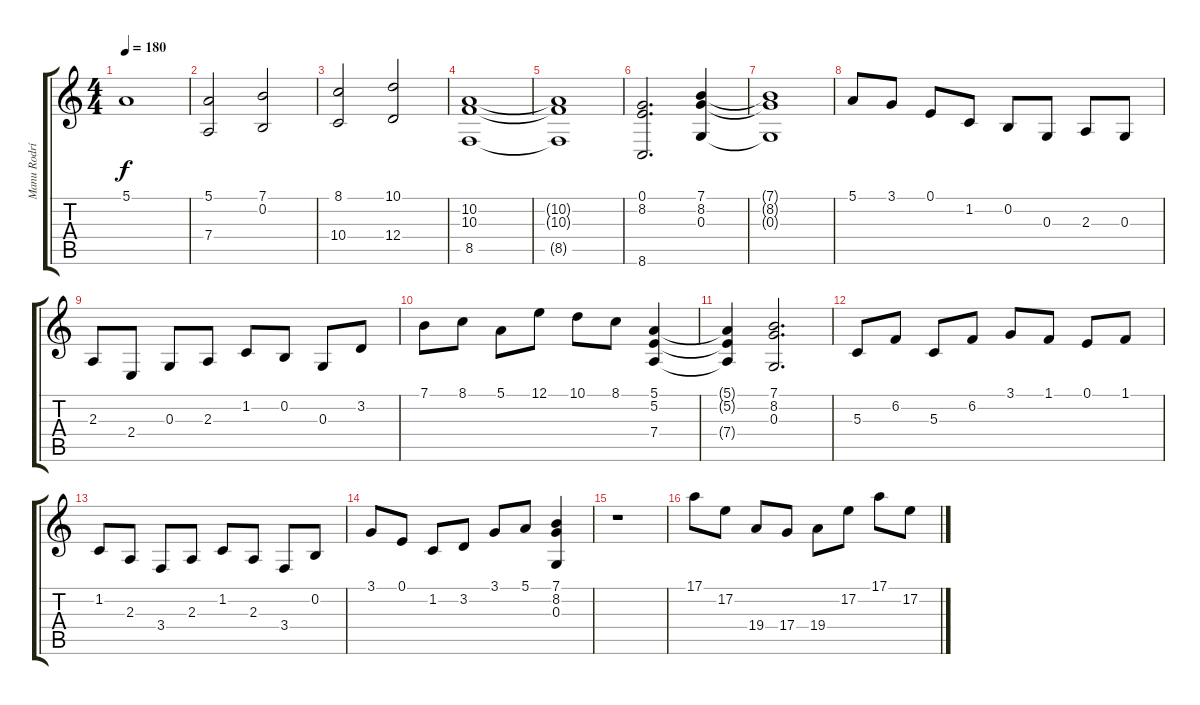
\track ("Manu Rodríguez" "Manu Rodrí") {instrument stringensemble1}
\staff {score tabs}
\tuning (E4 B3 G3 D3 A2 E2) {hide}
\ts (4 4)
\tempo 180
\clef g2
\ks c
5.1{t}.1{dy f} |
(5.1 7.4).2 (7.1 0.2).2 |
(8.1 10.4).2 (10.1 12.4).2 |
(10.2 10.3 8.5).1 |
(10.2{t} 10.3{t} 8.5{t}).1 |
(0.1 8.2 8.6).2{d} (7.1 8.2 0.3).4 |
(7.1{t} 8.2{t} 0.3{t}).1 |
5.1.8 3.1.8 0.1.8 1.2.8 0.2.8 0.3.8 2.3.8 0.3.8 |
2.3.8 2.4.8 0.3.8 2.3.8 1.2.8 0.2.8 0.3.8 3.2.8 |
7.1.8 8.1.8 5.1.8 12.1.8 10.1.8 8.1.8 (5.1 5.2 7.4).4 |
(5.1{t} 5.2{t} 7.4{t}).4 (7.1 8.2 0.3).2{d} |
5.3.8 6.2.8 5.3.8 6.2.8 3.1.8 1.1.8 0.1.8 1.1.8 |
1.2.8 2.3.8 3.4.8 2.3.8 1.2.8 2.3.8 3.4.8 0.2.8 |
3.1.8 0.1.8 1.2.8 3.2.8 3.1.8 5.1.8 (7.1 8.2 0.3).4 |
r.1 |
17.1.8 17.2.8 19.4.8 17.4.8 19.4.8 17.2.8 17.1.8 17.2.8
